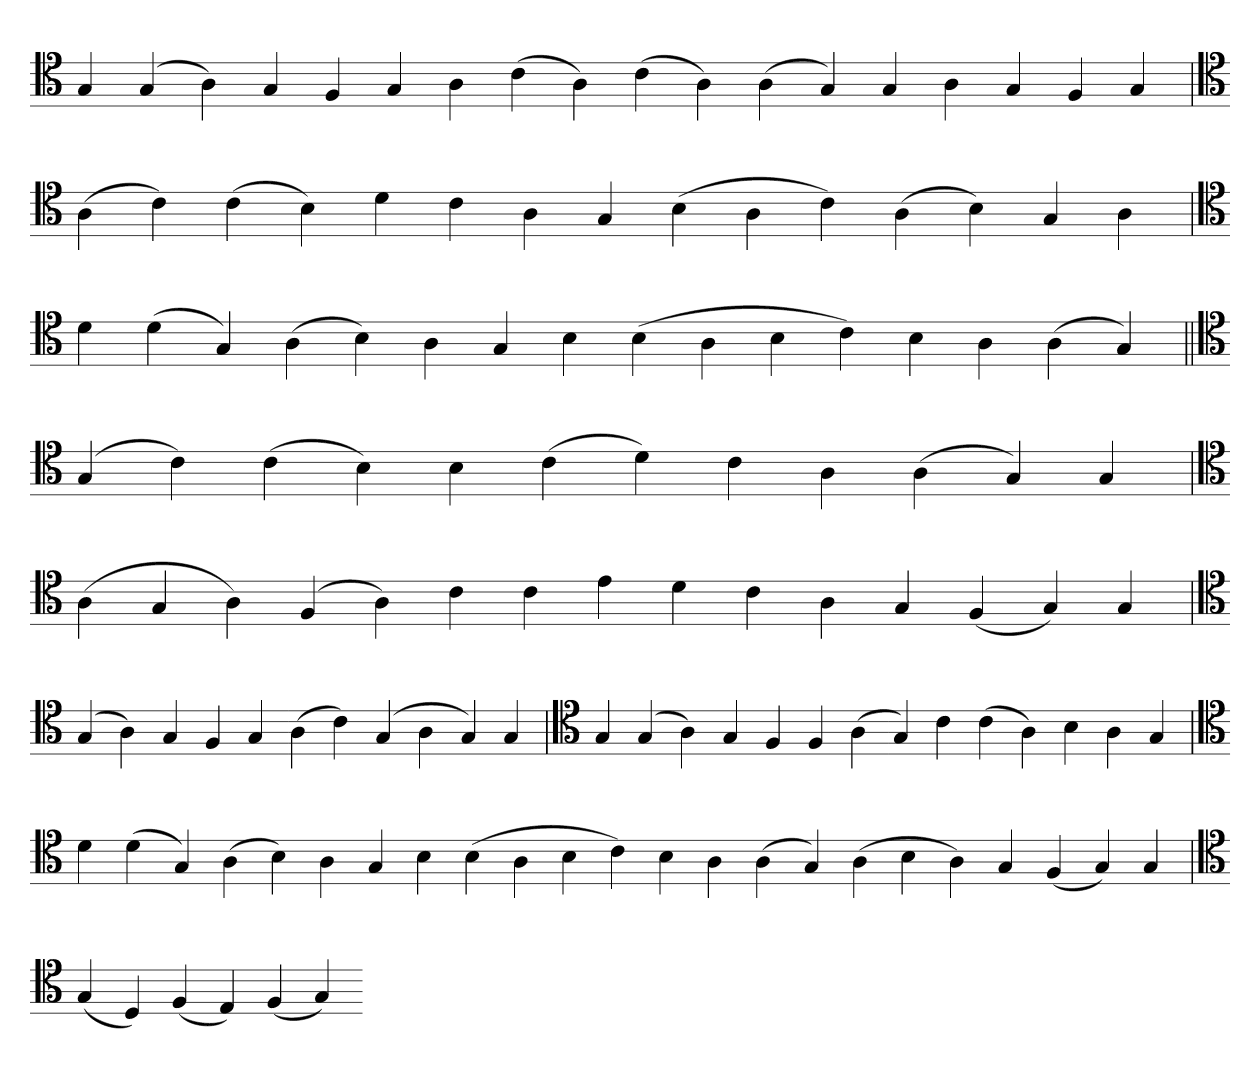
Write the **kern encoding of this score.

**kern
*part1
*staff1
*clefC4
=
4G
(4G
4A)
4G
4F
4G
4A
(4c
4A)
(4c
4A)
(4A
4G)
4G
4A
4G
4F
4G
='
*clefC4
(4A
4c)
(4c
4B)
4d
4c
4A
4G
(4B
4A
4c)
(4A
4B)
4G
4A
=`
*clefC4
4d
(4d
4G)
(4A
4B)
4A
4G
4B
(4B
4A
4B
4c)
4B
4A
(4A
4G)
=||
*clefC4
(4G
4c)
(4c
4B)
4B
(4c
4d)
4c
4A
(4A
4G)
4G
=`
*clefC4
(4A
4G
4A)
(4F
4A)
4c
4c
4e
4d
4c
4A
4G
(4F
4G)
4G
=`
*clefC4
(4G
4A)
4G
4F
4G
(4A
4c)
(4G
4A
4G)
4G
=
*clefC4
4G
(4G
4A)
4G
4F
4F
(4A
4G)
4c
(4c
4A)
4B
4A
4G
=`
*clefC4
4d
(4d
4G)
(4A
4B)
4A
4G
4B
(4B
4A
4B
4c)
4B
4A
(4A
4G)
(4A
4B
4A)
4G
(4F
4G)
4G
=
*clefC4
(4G
4D)
(4F
4E)
(4F
4G)
=-
*-
